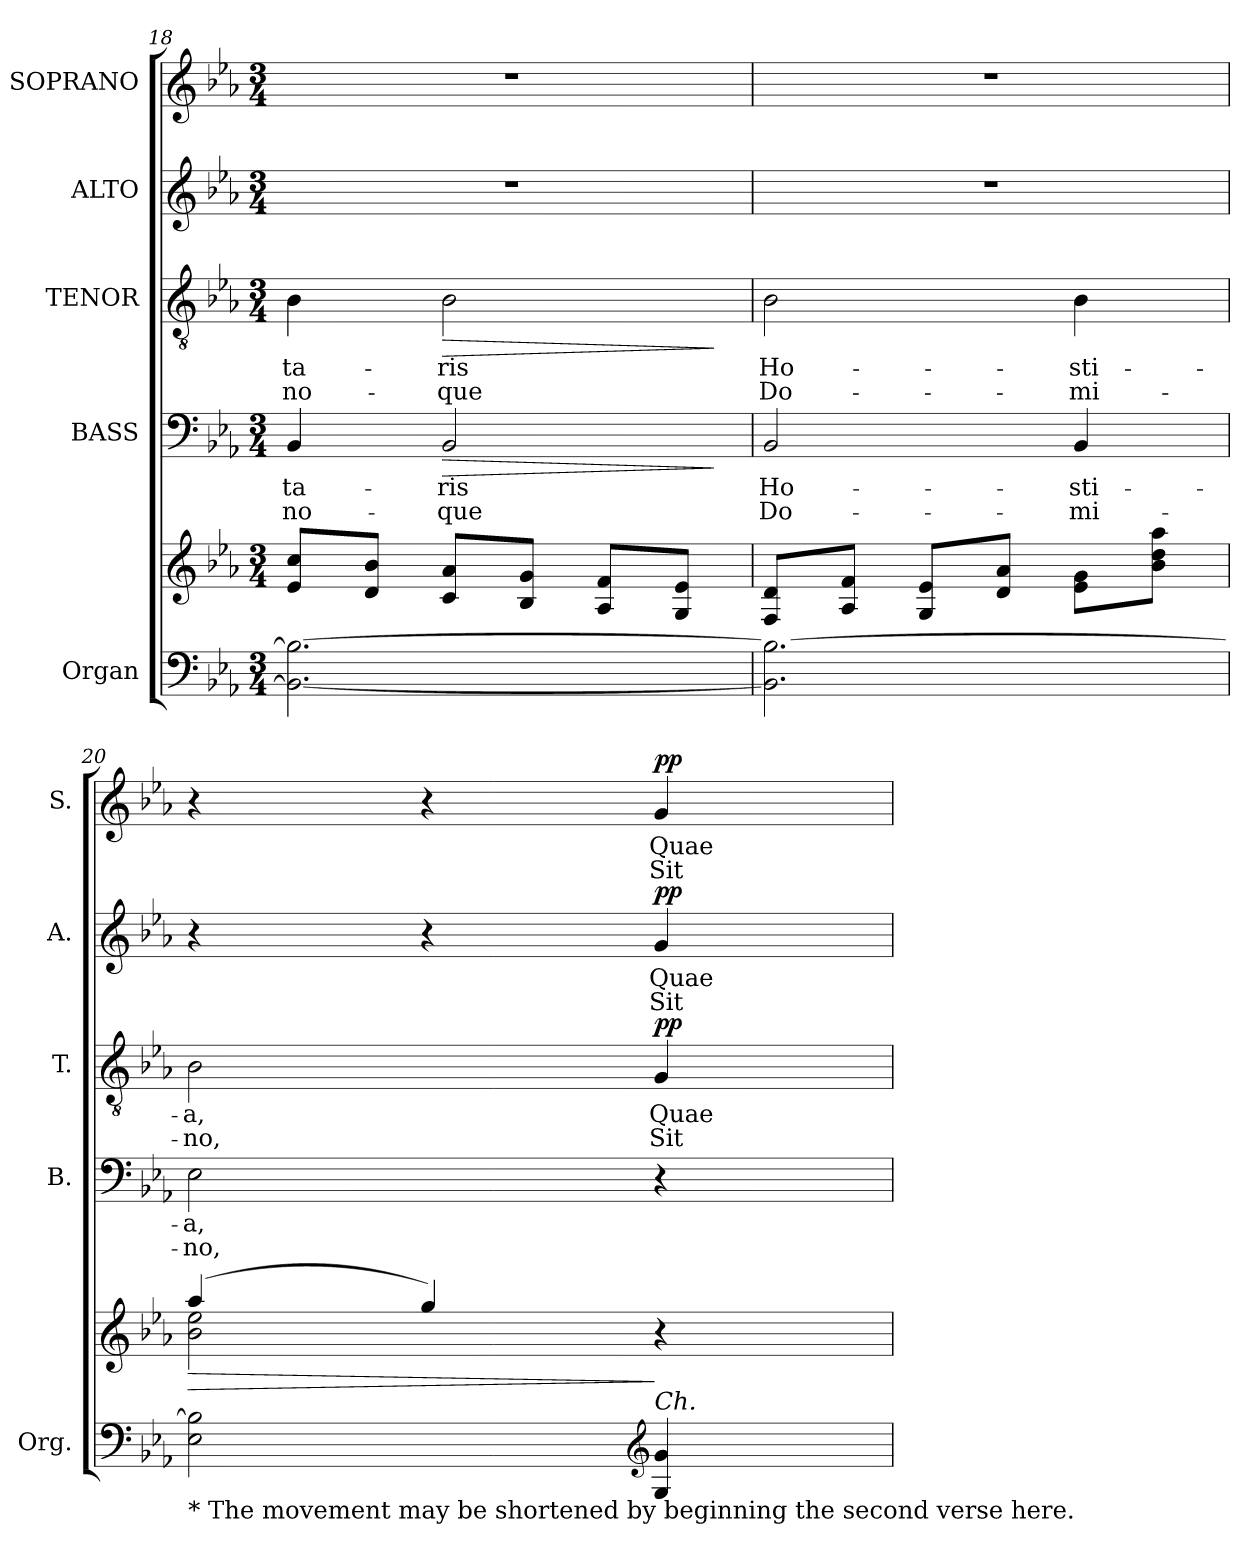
**kern	**kern	**dynam	**kern	**text	**text	**dynam	**kern	**text	**text	**dynam	**kern	**text	**text	**dynam	**kern	**text	**text	**dynam
*part5	*part5	*part5	*part4	*part4	*part4	*part4	*part3	*part3	*part3	*part3	*part2	*part2	*part2	*part2	*part1	*part1	*part1	*part1
*staff6	*staff5	*staff5/6	*staff4	*staff4	*staff4	*staff4	*staff3	*staff3	*staff3	*staff3	*staff2	*staff2	*staff2	*staff2	*staff1	*staff1	*staff1	*staff1
*I"Organ	*	*	*I"BASS	*	*	*	*I"TENOR	*	*	*	*I"ALTO	*	*	*	*I"SOPRANO	*	*	*
*I'Org.	*	*	*I'B.	*	*	*	*I'T.	*	*	*	*I'A.	*	*	*	*I'S.	*	*	*
*clefF4	*clefG2	*	*clefF4	*	*	*	*clefGv2	*	*	*	*clefG2	*	*	*	*clefG2	*	*	*
*	*	*	*	*	*	*	*ITrd7c12	*	*	*	*	*	*	*	*	*	*	*
*k[b-e-a-]	*k[b-e-a-]	*	*k[b-e-a-]	*	*	*	*k[b-e-a-]	*	*	*	*k[b-e-a-]	*	*	*	*k[b-e-a-]	*	*	*
*E-:	*E-:	*	*E-:	*	*	*	*E-:	*	*	*	*E-:	*	*	*	*E-:	*	*	*
*M3/4	*M3/4	*	*M3/4	*	*	*	*M3/4	*	*	*	*M3/4	*	*	*	*M3/4	*	*	*
=18	=18	=18	=18	=18	=18	=18	=18	=18	=18	=18	=18	=18	=18	=18	=18	=18	=18	=18
!	!	!	!	!LO:LY:b:color=#000000	!LO:LY:b:color=#000000	!	!	!	!	!	!	!	!	!	!	!	!	!
!	!	!	!	!	!	!	!	!LO:LY:b:color=#000000	!LO:LY:b:color=#000000	!	!LO:N:vis=1	!	!	!	!LO:N:vis=1	!	!	!
2.BB-i\_ 2.B-i_	8e-i/ 8cciL	.	4BB-i/	-ta-	-no-	.	4BB-i\	-ta-	-no-	.	2.r	.	.	.	2.r	.	.	.
.	8di/ 8b-iJ	.	.	.	.	.	.	.	.	.	.	.	.	.	.	.	.	.
!	!	!	!	!LO:LY:b:color=#000000	!LO:LY:b:color=#000000	!LO:HP:b	!	!	!	!	!	!	!	!	!	!	!	!
!	!	!	!	!	!	!	!	!LO:LY:b:color=#000000	!LO:LY:b:color=#000000	!LO:HP:b	!	!	!	!	!	!	!	!
.	8ci/ 8a-iL	.	2BB-i/	-ris	-que	>	2BB-i\	-ris	-que	>	.	.	.	.	.	.	.	.
.	8B-i/ 8giJ	.	.	.	.	.	.	.	.	.	.	.	.	.	.	.	.	.
.	8A-i/ 8fiL	.	.	.	.	.	.	.	.	.	.	.	.	.	.	.	.	.
.	8Gi/ 8e-iJ	.	.	.	.	.	.	.	.	.	.	.	.	.	.	.	.	.
.	.	.	.	.	.	]	.	.	.	]	.	.	.	.	.	.	.	.
=19	=19	=19	=19	=19	=19	=19	=19	=19	=19	=19	=19	=19	=19	=19	=19	=19	=19	=19
!	!	!	!	!LO:LY:b:color=#000000	!LO:LY:b:color=#000000	!	!	!	!	!	!	!	!	!	!	!	!	!
!	!	!	!	!	!	!	!	!LO:LY:b:color=#000000	!LO:LY:b:color=#000000	!	!LO:N:vis=1	!	!	!	!LO:N:vis=1	!	!	!
2.BB-i\] 2.B-i_	8Fi/ 8diL	.	2BB-i/	Ho-	Do-	.	2BB-i\	Ho-	Do-	.	2.r	.	.	.	2.r	.	.	.
.	8A-i/ 8fiJ	.	.	.	.	.	.	.	.	.	.	.	.	.	.	.	.	.
.	8Gi/ 8e-iL	.	.	.	.	.	.	.	.	.	.	.	.	.	.	.	.	.
.	8di/ 8a-iJ	.	.	.	.	.	.	.	.	.	.	.	.	.	.	.	.	.
!	!	!	!	!LO:LY:b:color=#000000	!LO:LY:b:color=#000000	!	!	!	!	!	!	!	!	!	!	!	!	!
!	!	!	!	!	!	!	!	!LO:LY:b:color=#000000	!LO:LY:b:color=#000000	!	!	!	!	!	!	!	!	!
.	8e-i\ 8giL	.	4BB-i/	-sti-	-mi-	.	4BB-i\	-sti-	-mi-	.	.	.	.	.	.	.	.	.
.	8b-i\ 8ddi 8aa-iJ	.	.	.	.	.	.	.	.	.	.	.	.	.	.	.	.	.
!!LO:LB:g=z
=20	=20	=20	=20	=20	=20	=20	=20	=20	=20	=20	=20	=20	=20	=20	=20	=20	=20	=20
*	*^	*	*	*	*	*	*	*	*	*	*	*	*	*	*	*	*	*
!	!	!	!LO:HP:b	!	!	!	!	!	!	!	!	!	!	!	!	!	!	!	!
!	!	!	!	!	!LO:LY:b:color=#000000	!LO:LY:b:color=#000000	!	!	!	!	!	!	!	!	!	!	!	!	!
!LO:TX:b:t=* The movement may be shortened by beginning the second verse here.	!	!	!	!	!	!	!	!	!	!	!	!	!	!	!	!	!	!	!
!	!	!	!	!	!	!	!	!	!LO:LY:b:color=#000000	!LO:LY:b:color=#000000	!	!	!	!	!	!	!	!	!
2E-i\ 2B-i]	(4aa-i/	2b-i\ 2ee-i	>	2E-i\	-a,	-no,	.	2BB-i\	-a,	-no,	.	4r	.	.	.	4r	.	.	.
.	4ggi/)	.	.	.	.	.	.	.	.	.	.	4r	.	.	.	4r	.	.	.
*clefG2	*	*	*	*	*	*	*	*	*	*	*	*	*	*	*	*	*	*	*
!	!	!	!	!	!	!	!	!	!LO:LY:b:color=#000000	!LO:LY:b:color=#000000	!	!	!	!	!	!	!	!	!
!	!	!	!	!	!	!	!	!	!	!	!	!	!LO:LY:b:color=#000000	!LO:LY:b:color=#000000	!	!	!	!	!
!LO:TX:a:i:t=Ch.	!	!	!	!	!	!	!	!	!	!	!	!	!	!	!	!	!	!	!
!	!	!	!	!	!	!	!	!	!	!	!	!	!	!	!	!	!LO:LY:b:color=#000000	!LO:LY:b:color=#000000	!
4Gi/ 4gi	4r	4ryy	]	4r	.	.	.	4GGi/	Quae	Sit	pp	4gi/	Quae	Sit	pp	4gi/	Quae	Sit	pp
*	*v	*v	*	*	*	*	*	*	*	*	*	*	*	*	*	*	*	*	*
=	=	=	=	=	=	=	=	=	=	=	=	=	=	=	=	=	=	=
*-	*-	*-	*-	*-	*-	*-	*-	*-	*-	*-	*-	*-	*-	*-	*-	*-	*-	*-
